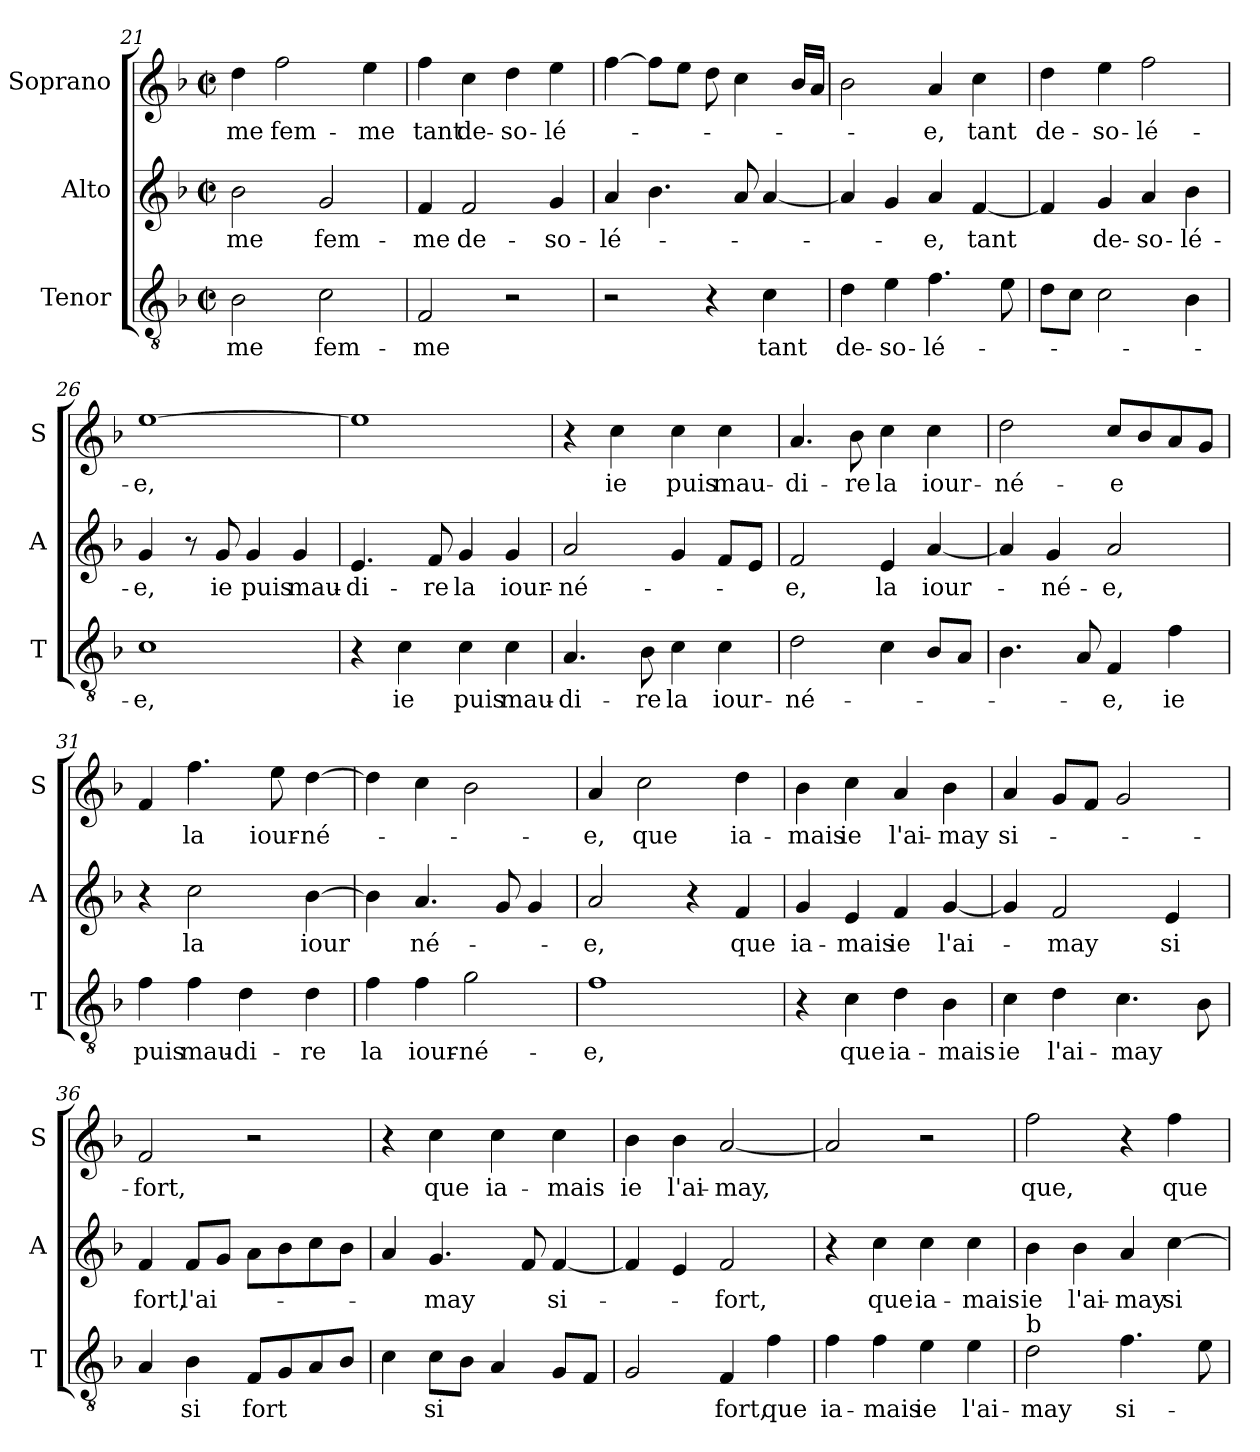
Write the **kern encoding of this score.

**kern	**text	**kern	**text	**kern	**text
*part3	*part3	*part2	*part2	*part1	*part1
*staff3	*staff3	*staff2	*staff2	*staff1	*staff1
*I"Tenor	*	*I"Alto	*	*I"Soprano	*
*I'T	*	*I'A	*	*I'S	*
*clefGv2	*	*clefG2	*	*clefG2	*
*k[b-]	*	*k[b-]	*	*k[b-]	*
*F:	*	*F:	*	*F:	*
*M2/2	*	*M2/2	*	*M2/2	*
*met(c|)	*	*met(c|)	*	*met(c|)	*
=21	=21	=21	=21	=21	=21
!	!LO:LY:b	!	!LO:LY:b	!	!LO:LY:b
2B-\	-me	2b-\	-me	4dd\	-me
!	!	!	!	!	!LO:LY:b
.	.	.	.	2ff\	fem-
!	!LO:LY:b	!	!LO:LY:b	!	!
2c\	fem-	2g/	fem-	.	.
!	!	!	!	!	!LO:LY:b
.	.	.	.	4ee\	-me
!!LO:LB:g=z
=22	=22	=22	=22	=22	=22
!	!LO:LY:b	!	!LO:LY:b	!	!LO:LY:b
2F/	-me	4f/	-me	4ff\	tant
!	!	!	!LO:LY:b	!	!LO:LY:b
.	.	2f/	de-	4cc\	de-
!	!	!	!	!	!LO:LY:b
2r	.	.	.	4dd\	-so-
!	!	!	!LO:LY:b	!	!LO:LY:b
.	.	4g/	-so-	4ee\	-lé-
=23	=23	=23	=23	=23	=23
!	!	!	!LO:LY:b	!	!
2r	.	4a/	-lé-	[4ff\	.
.	.	4.b-\	.	8ff\L]	.
.	.	.	.	8ee\J	.
4r	.	.	.	8dd\	.
.	.	8a/	.	4cc\	.
!	!LO:LY:b	!	!	!	!
4c\	tant	[4a/	.	.	.
.	.	.	.	16b-/LL	.
.	.	.	.	16a/JJ	.
=24	=24	=24	=24	=24	=24
!	!LO:LY:b	!	!	!	!
4d\	de-	4a/]	.	2b-\	.
!	!LO:LY:b	!	!	!	!
4e\	-so-	4g/	.	.	.
!	!LO:LY:b	!	!LO:LY:b	!	!LO:LY:b
4.f\	-lé-	4a/	-e,	4a/	-e,
!	!	!	!LO:LY:b	!	!LO:LY:b
.	.	[4f/	tant	4cc\	tant
8e\	.	.	.	.	.
=25	=25	=25	=25	=25	=25
!	!	!	!	!	!LO:LY:b
8d\L	.	4f/]	.	4dd\	de-
8c\J	.	.	.	.	.
!	!	!	!LO:LY:b	!	!LO:LY:b
2c\	.	4g/	de-	4ee\	-so-
!	!	!	!LO:LY:b	!	!LO:LY:b
.	.	4a/	-so-	2ff\	-lé-
!	!	!	!LO:LY:b	!	!
4B-\	.	4b-\	-lé-	.	.
=26	=26	=26	=26	=26	=26
!	!LO:LY:b	!	!LO:LY:b	!	!LO:LY:b
1c	-e,	4g/	-e,	[1ee	-e,
.	.	8r	.	.	.
!	!	!	!LO:LY:b	!	!
.	.	8g/	ie	.	.
!	!	!	!LO:LY:b	!	!
.	.	4g/	puis	.	.
!	!	!	!LO:LY:b	!	!
.	.	4g/	mau-	.	.
!!LO:LB:g=z
=27	=27	=27	=27	=27	=27
!	!	!	!LO:LY:b	!	!
4r	.	4.e/	-di-	1ee]	.
!	!LO:LY:b	!	!	!	!
4c\	ie	.	.	.	.
!	!	!	!LO:LY:b	!	!
.	.	8f/	-re	.	.
!	!LO:LY:b	!	!LO:LY:b	!	!
4c\	puis	4g/	la	.	.
!	!LO:LY:b	!	!LO:LY:b	!	!
4c\	mau-	4g/	iour-	.	.
=28	=28	=28	=28	=28	=28
!	!LO:LY:b	!	!LO:LY:b	!	!
4.A/	-di-	2a/	-né-	4r	.
!	!	!	!	!	!LO:LY:b
.	.	.	.	4cc\	ie
!	!LO:LY:b	!	!	!	!
8B-\	-re	.	.	.	.
!	!LO:LY:b	!	!	!	!LO:LY:b
4c\	la	4g/	.	4cc\	puis
!	!LO:LY:b	!	!	!	!LO:LY:b
4c\	iour-	8f/L	.	4cc\	mau-
.	.	8e/J	.	.	.
=29	=29	=29	=29	=29	=29
!	!LO:LY:b	!	!LO:LY:b	!	!LO:LY:b
2d\	-né-	2f/	-e,	4.a/	-di-
!	!	!	!	!	!LO:LY:b
.	.	.	.	8b-\	-re
!	!	!	!LO:LY:b	!	!LO:LY:b
4c\	.	4e/	la	4cc\	la
!	!	!	!LO:LY:b	!	!LO:LY:b
8B-/L	.	[4a/	iour-	4cc\	iour-
8A/J	.	.	.	.	.
=30	=30	=30	=30	=30	=30
!	!	!	!	!	!LO:LY:b
4.B-\	.	4a/]	.	2dd\	-né-
!	!	!	!LO:LY:b	!	!
.	.	4g/	-né-	.	.
8A/	.	.	.	.	.
!	!LO:LY:b	!	!LO:LY:b	!	!LO:LY:b
4F/	-e,	2a/	-e,	8cc/L	-e
.	.	.	.	8b-/	.
!	!LO:LY:b	!	!	!	!
4f\	ie	.	.	8a/	.
.	.	.	.	8g/J	.
=31	=31	=31	=31	=31	=31
!	!LO:LY:b	!	!	!	!
4f\	puis	4r	.	4f/	.
!	!LO:LY:b	!	!LO:LY:b	!	!LO:LY:b
4f\	mau-	2cc\	la	4.ff\	la
!	!LO:LY:b	!	!	!	!
4d\	-di-	.	.	.	.
!	!	!	!	!	!LO:LY:b
.	.	.	.	8ee\	iour-
!	!LO:LY:b	!	!LO:LY:b	!	!LO:LY:b
4d\	-re	[4b-\	iour	[4dd\	-né-
=32	=32	=32	=32	=32	=32
!	!LO:LY:b	!	!	!	!
4f\	la	4b-\]	.	4dd\]	.
!	!LO:LY:b	!	!LO:LY:b	!	!
4f\	iour-	4.a/	né-	4cc\	.
!	!LO:LY:b	!	!	!	!
2g\	-né-	.	.	2b-\	.
.	.	8g/	.	.	.
.	.	4g/	.	.	.
!!LO:LB:g=z
=33	=33	=33	=33	=33	=33
!	!LO:LY:b	!	!LO:LY:b	!	!LO:LY:b
1f	-e,	2a/	-e,	4a/	-e,
!	!	!	!	!	!LO:LY:b
.	.	.	.	2cc\	que
.	.	4r	.	.	.
!	!	!	!LO:LY:b	!	!LO:LY:b
.	.	4f/	que	4dd\	ia-
=34	=34	=34	=34	=34	=34
!	!	!	!LO:LY:b	!	!LO:LY:b
4r	.	4g/	ia-	4b-\	-mais
!	!LO:LY:b	!	!LO:LY:b	!	!LO:LY:b
4c\	que	4e/	-mais	4cc\	ie
!	!LO:LY:b	!	!LO:LY:b	!	!LO:LY:b
4d\	ia-	4f/	ie	4a/	l'ai-
!	!LO:LY:b	!	!LO:LY:b	!	!LO:LY:b
4B-\	-mais	[4g/	l'ai-	4b-\	-may
=35	=35	=35	=35	=35	=35
!	!LO:LY:b	!	!	!	!LO:LY:b
4c\	ie	4g/]	.	4a/	si-
!	!LO:LY:b	!	!LO:LY:b	!	!
4d\	l'ai-	2f/	-may	8g/L	.
.	.	.	.	8f/J	.
!	!LO:LY:b	!	!	!	!
4.c\	-may	.	.	2g/	.
!	!	!	!LO:LY:b	!	!
.	.	4e/	si	.	.
8B-\	.	.	.	.	.
=36	=36	=36	=36	=36	=36
!	!	!	!LO:LY:b	!	!LO:LY:b
4A/	.	4f/	fort,	2f/	-fort,
!	!LO:LY:b	!	!LO:LY:b	!	!
4B-\	si	8f/L	l'ai-	.	.
.	.	8g/J	.	.	.
!	!LO:LY:b	!	!	!	!
8F/L	fort	8a\L	.	2r	.
8G/	.	8b-\	.	.	.
8A/	.	8cc\	.	.	.
8B-/J	.	8b-\J	.	.	.
=37	=37	=37	=37	=37	=37
4c\	.	4a/	.	4r	.
!	!LO:LY:b	!	!LO:LY:b	!	!LO:LY:b
8c\L	si	4.g/	-may	4cc\	que
8B-\J	.	.	.	.	.
!	!	!	!	!	!LO:LY:b
4A/	.	.	.	4cc\	ia-
.	.	8f/	.	.	.
!	!	!	!LO:LY:b	!	!LO:LY:b
8G/L	.	[4f/	si-	4cc\	-mais
8F/J	.	.	.	.	.
!!LO:PB:g=z
=38	=38	=38	=38	=38	=38
!	!	!	!	!	!LO:LY:b
2G/	.	4f/]	.	4b-\	ie
!	!	!	!	!	!LO:LY:b
.	.	4e/	.	4b-\	l'ai-
!	!LO:LY:b	!	!LO:LY:b	!	!LO:LY:b
4F/	fort,	2f/	-fort,	[2a/	-may,
!	!LO:LY:b	!	!	!	!
4f\	que	.	.	.	.
=39	=39	=39	=39	=39	=39
!	!LO:LY:b	!	!	!	!
4f\	ia-	4r	.	2a/]	.
!	!LO:LY:b	!	!LO:LY:b	!	!
4f\	-mais	4cc\	que	.	.
!	!LO:LY:b	!	!LO:LY:b	!	!
4e\	ie	4cc\	ia-	2r	.
!	!LO:LY:b	!	!LO:LY:b	!	!
4e\	l'ai-	4cc\	-mais	.	.
=40	=40	=40	=40	=40	=40
!LO:TX:a:t=b	!	!	!	!	!
!	!LO:LY:b	!	!LO:LY:b	!	!LO:LY:b
2d\	-may	4b-\	ie	2ff\	que,
!	!	!	!LO:LY:b	!	!
.	.	4b-\	l'ai-	.	.
!	!LO:LY:b	!	!LO:LY:b	!	!
4.f\	si-	4a/	-may	4r	.
!	!	!	!LO:LY:b	!	!LO:LY:b
.	.	[4cc\	si	4ff\	que
8e\	.	.	.	.	.
=	=	=	=	=	=
*-	*-	*-	*-	*-	*-
